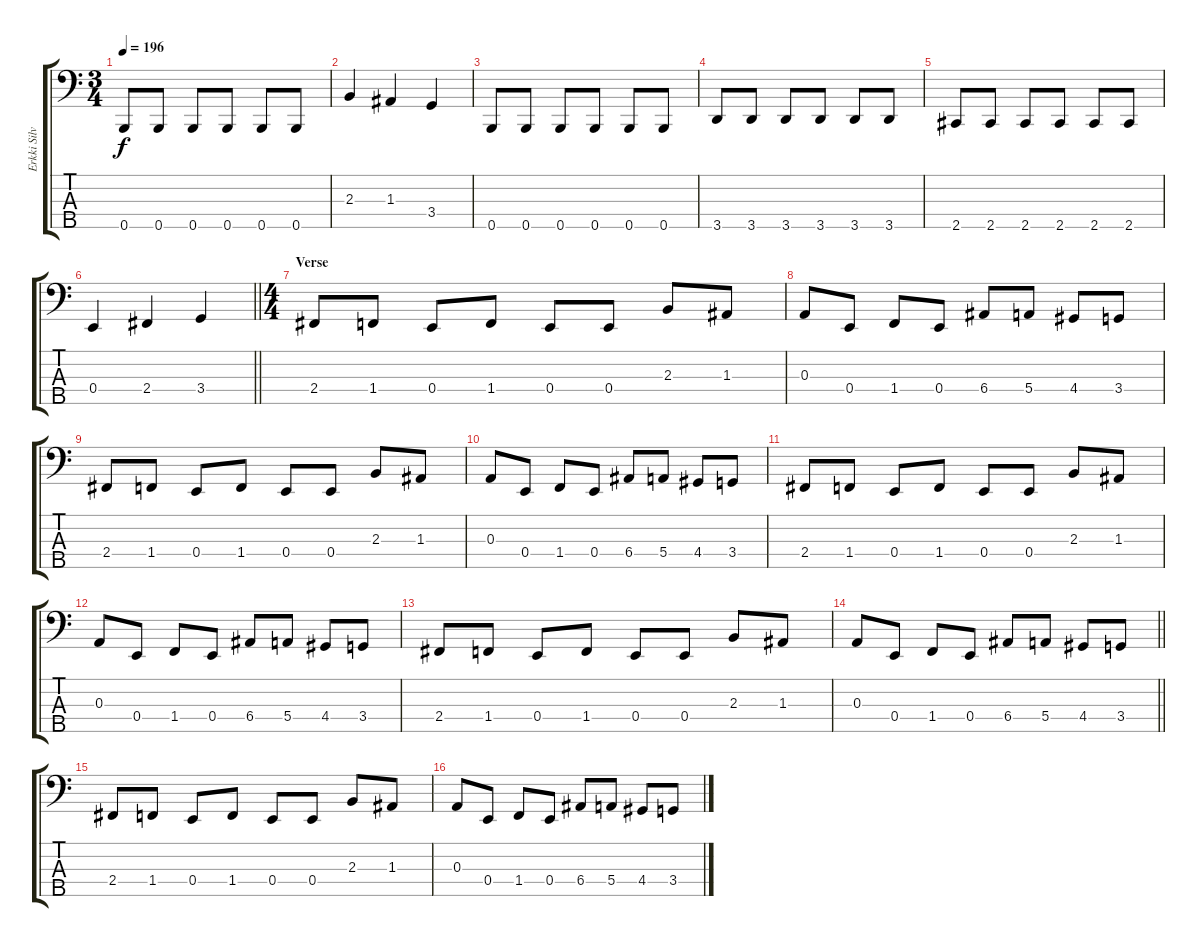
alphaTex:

\track ("Erkki Silvennoinen" "Erkki Silv") {instrument electricbassfinger}
\staff {score tabs}
\tuning (G2 D2 A1 E1 B0) {hide}
\ts (3 4)
\tempo 196
\clef f4
\ks c
0.5.8{dy f} 0.5.8 0.5.8 0.5.8 0.5.8 0.5.8 |
2.3.4 1.3.4 3.4.4 |
0.5.8 0.5.8 0.5.8 0.5.8 0.5.8 0.5.8 |
3.5.8 3.5.8 3.5.8 3.5.8 3.5.8 3.5.8 |
2.5.8 2.5.8 2.5.8 2.5.8 2.5.8 2.5.8 |
\barLineRight lightlight
0.4.4 2.4.4 3.4.4 |
\ts (4 4)
\section ("" "Verse")
2.4.8 1.4.8 0.4.8 1.4.8 0.4.8 0.4.8 2.3.8 1.3.8 |
0.3.8 0.4.8 1.4.8 0.4.8 6.4.8 5.4.8 4.4.8 3.4.8 |
2.4.8 1.4.8 0.4.8 1.4.8 0.4.8 0.4.8 2.3.8 1.3.8 |
0.3.8 0.4.8 1.4.8 0.4.8 6.4.8 5.4.8 4.4.8 3.4.8 |
2.4.8 1.4.8 0.4.8 1.4.8 0.4.8 0.4.8 2.3.8 1.3.8 |
0.3.8 0.4.8 1.4.8 0.4.8 6.4.8 5.4.8 4.4.8 3.4.8 |
2.4.8 1.4.8 0.4.8 1.4.8 0.4.8 0.4.8 2.3.8 1.3.8 |
\barLineRight lightlight
0.3.8 0.4.8 1.4.8 0.4.8 6.4.8 5.4.8 4.4.8 3.4.8 |
2.4.8 1.4.8 0.4.8 1.4.8 0.4.8 0.4.8 2.3.8 1.3.8 |
0.3.8 0.4.8 1.4.8 0.4.8 6.4.8 5.4.8 4.4.8 3.4.8
